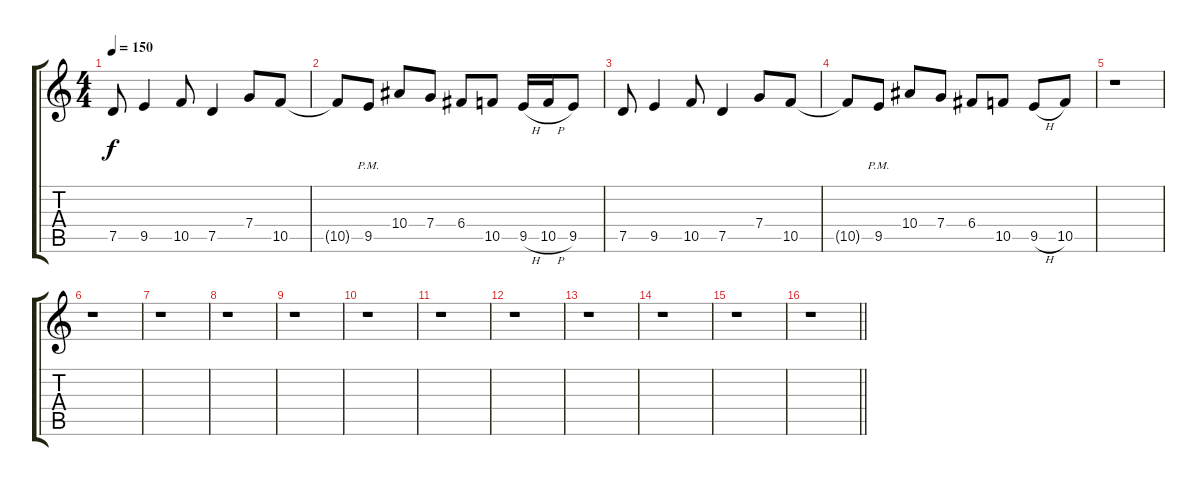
\track "" {instrument distortionguitar}
\staff {score tabs}
\tuning (D4 A3 F3 C3 G2 D2) {hide}
\ts (4 4)
\tempo 150
\clef g2
\ks c
7.5.8{dy f} 9.5.4 10.5.8 7.5.4 7.4.8 10.5.8 |
10.5{t}.8 9.5{pm}.8 10.4.8 7.4.8 6.4.8 10.5.8 9.5{h}.16 10.5{h}.16 9.5.8 |
7.5.8 9.5.4 10.5.8 7.5.4 7.4.8 10.5.8 |
10.5{t}.8 9.5{pm}.8 10.4.8 7.4.8 6.4.8 10.5.8 9.5{h}.8 10.5.8 |
r.1 |
r.1 |
r.1 |
r.1 |
r.1 |
r.1 |
r.1 |
r.1 |
r.1 |
r.1 |
r.1 |
\barLineRight lightlight
r.1
